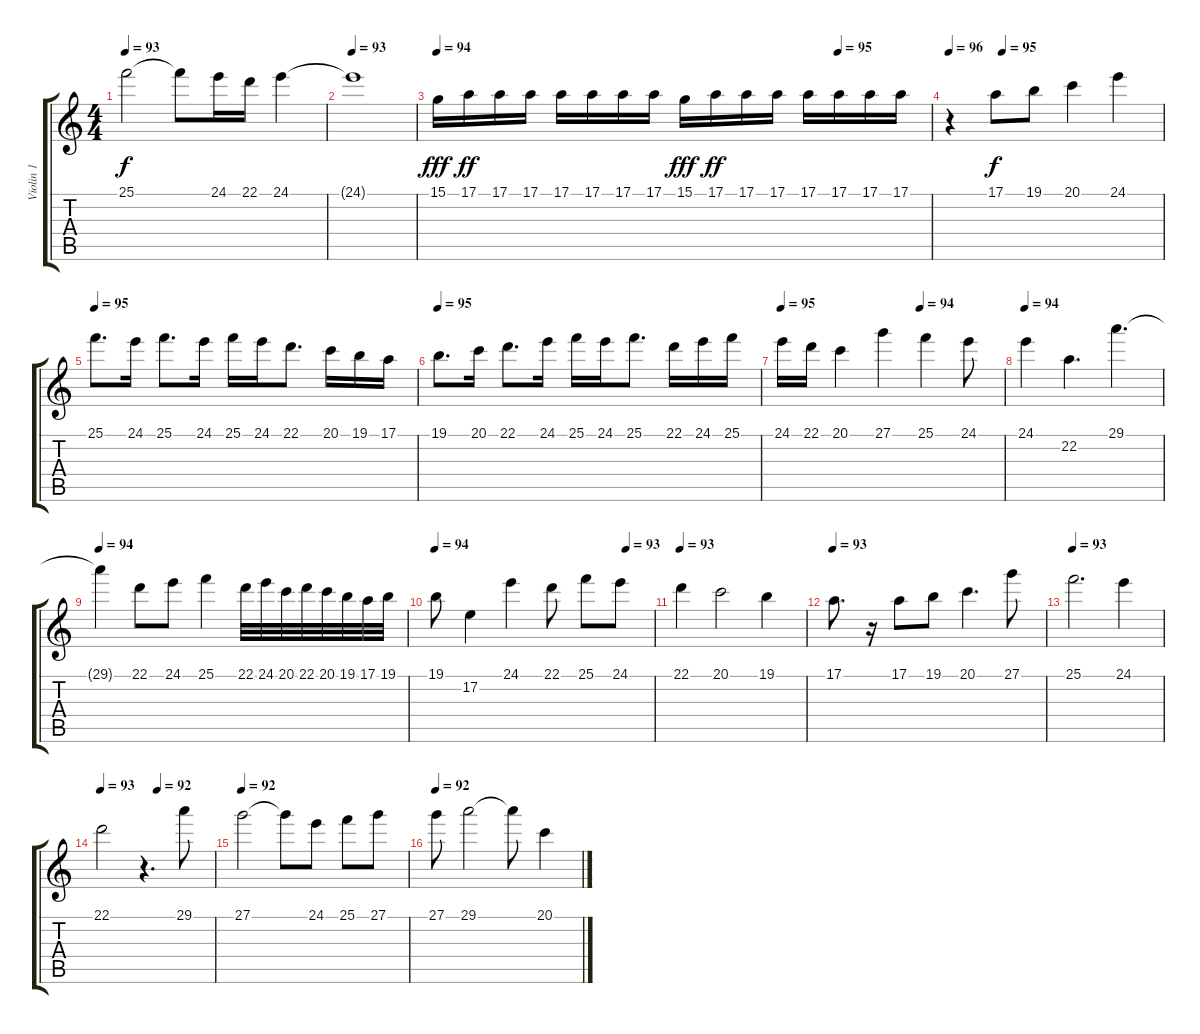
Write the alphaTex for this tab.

\track ("Violin 1" "Violin 1") {instrument stringensemble1}
\staff {score tabs}
\tuning (E4 B3 G3 D3 A2 E2) {hide}
\ts (4 4)
\tempo 93
\clef g2
\ks c
25.1.2{dy f} 25.1{t}.8 24.1.16 22.1.16 24.1.4 |
\tempo 93
24.1{t}.1 |
\tempo 94
\tempo (95 0.8125)
15.1.16{dy fff} 17.1.16{dy ff} 17.1.16 17.1.16 17.1.16 17.1.16 17.1.16 17.1.16 15.1.16{dy fff} 17.1.16{dy ff} 17.1.16 17.1.16 17.1.16 17.1.16 17.1.16 17.1.16 |
\tempo 96
\tempo (95 0.25)
r.4 17.1.8{dy f} 19.1.8 20.1.4 24.1.4 |
\tempo 95
25.1.8{d} 24.1.16 25.1.8{d} 24.1.16 25.1.16 24.1.16 22.1.8{d} 20.1.16 19.1.16 17.1.16 |
\tempo 95
19.1.8{d} 20.1.16 22.1.8{d} 24.1.16 25.1.16 24.1.16 25.1.8{d} 22.1.16 24.1.16 25.1.16 |
\tempo 95
\tempo (94 0.625)
24.1.16 22.1.16 20.1.4 27.1.4 25.1.4 24.1.8 |
\tempo 94
24.1.4 22.2.4{d} 29.1.4{d} |
\tempo 94
29.1{t}.4 22.1.8 24.1.8 25.1.4 22.1.32 24.1.32 20.1.32 22.1.32 20.1.32 19.1.32 17.1.32 19.1.32 |
\tempo 94
\tempo (93 0.875)
19.1.8 17.2.4 24.1.4 22.1.8 25.1.8 24.1.8 |
\tempo 93
22.1.4 20.1.2 19.1.4 |
\tempo 93
17.1.8{d} r.16 17.1.8 19.1.8 20.1.4{d} 27.1.8 |
\tempo 93
25.1.2{d} 24.1.4 |
\tempo 93
\tempo (92 0.5)
22.1.2 r.4{d} 29.1.8 |
\tempo 92
27.1.2 27.1{t}.8 24.1.8 25.1.8 27.1.8 |
\tempo 92
27.1.8 29.1.2 29.1{t}.8 20.1.4
